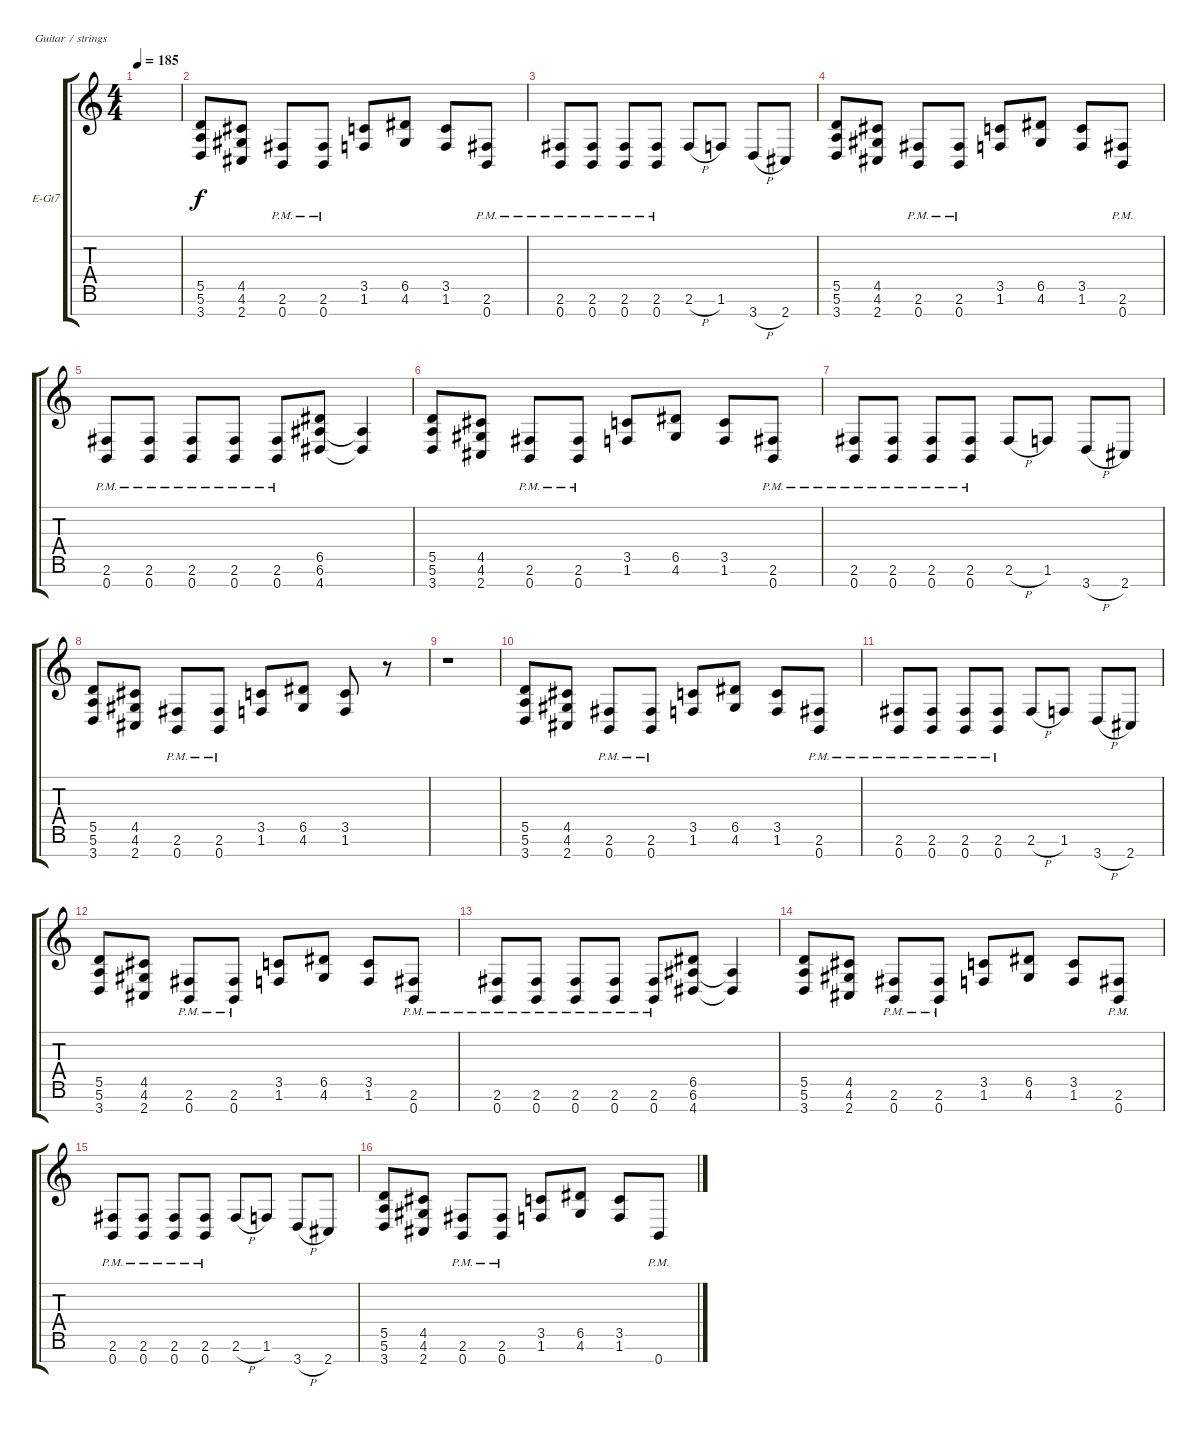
\defaultSystemsLayout 4
\bracketExtendMode groupsimilarinstruments
\firstSystemTrackNameOrientation horizontal
\otherSystemsTrackNameOrientation horizontal
\track ("Rhythm Guitar" "E-Gt7") {instrument overdrivenguitar}
\staff {score tabs}
\tuning (E4 B3 G3 D3 A2 E2 B1)
\ts (4 4)
\tempo 185
\clef g2
\ks c
|
(3.7 5.6 5.5).8 (4.6 2.7 4.5).8 (0.7{pm} 2.6{pm}).8 (0.7{pm} 2.6{pm}).8 (1.6 3.5).8 (4.6 6.5).8 (1.6 3.5).8 (0.7{pm} 2.6{pm}).8 |
(0.7{pm} 2.6{pm}).8 (0.7{pm} 2.6{pm}).8 (0.7{pm} 2.6{pm}).8 (0.7{pm} 2.6{pm}).8 2.6{h}.8 1.6.8 3.7{h}.8 2.7.8 |
(3.7 5.6 5.5).8 (4.6 2.7 4.5).8 (0.7{pm} 2.6{pm}).8 (0.7{pm} 2.6{pm}).8 (1.6 3.5).8 (4.6 6.5).8 (1.6 3.5).8 (0.7{pm} 2.6{pm}).8 |
(0.7{pm} 2.6{pm}).8 (0.7{pm} 2.6{pm}).8 (0.7{pm} 2.6{pm}).8 (0.7{pm} 2.6{pm}).8 (0.7{pm} 2.6{pm}).8 (4.7 6.6 6.5).8 (6.6{t} 4.7{t}).4 |
(3.7 5.6 5.5).8 (4.6 2.7 4.5).8 (0.7{pm} 2.6{pm}).8 (0.7{pm} 2.6{pm}).8 (1.6 3.5).8 (4.6 6.5).8 (1.6 3.5).8 (0.7{pm} 2.6{pm}).8 |
(0.7{pm} 2.6{pm}).8 (0.7{pm} 2.6{pm}).8 (0.7{pm} 2.6{pm}).8 (0.7{pm} 2.6{pm}).8 2.6{h}.8 1.6.8 3.7{h}.8 2.7.8 |
(3.7 5.6 5.5).8 (4.6 2.7 4.5).8 (0.7{pm} 2.6{pm}).8 (0.7{pm} 2.6{pm}).8 (1.6 3.5).8 (4.6 6.5).8 (1.6 3.5).8 r.8 |
r.1 |
(3.7 5.6 5.5).8 (4.6 2.7 4.5).8 (0.7{pm} 2.6{pm}).8 (0.7{pm} 2.6{pm}).8 (1.6 3.5).8 (4.6 6.5).8 (1.6 3.5).8 (0.7{pm} 2.6{pm}).8 |
(0.7{pm} 2.6{pm}).8 (0.7{pm} 2.6{pm}).8 (0.7{pm} 2.6{pm}).8 (0.7{pm} 2.6{pm}).8 2.6{h}.8 1.6.8 3.7{h}.8 2.7.8 |
(3.7 5.6 5.5).8 (4.6 2.7 4.5).8 (0.7{pm} 2.6{pm}).8 (0.7{pm} 2.6{pm}).8 (1.6 3.5).8 (4.6 6.5).8 (1.6 3.5).8 (0.7{pm} 2.6{pm}).8 |
(0.7{pm} 2.6{pm}).8 (0.7{pm} 2.6{pm}).8 (0.7{pm} 2.6{pm}).8 (0.7{pm} 2.6{pm}).8 (0.7{pm} 2.6{pm}).8 (4.7 6.6 6.5).8 (6.6{t} 4.7{t}).4 |
(3.7 5.6 5.5).8 (4.6 2.7 4.5).8 (0.7{pm} 2.6{pm}).8 (0.7{pm} 2.6{pm}).8 (1.6 3.5).8 (4.6 6.5).8 (1.6 3.5).8 (0.7{pm} 2.6{pm}).8 |
(0.7{pm} 2.6{pm}).8 (0.7{pm} 2.6{pm}).8 (0.7{pm} 2.6{pm}).8 (0.7{pm} 2.6{pm}).8 2.6{h}.8 1.6.8 3.7{h}.8 2.7.8 |
(3.7 5.6 5.5).8 (4.6 2.7 4.5).8 (0.7{pm} 2.6{pm}).8 (0.7{pm} 2.6{pm}).8 (1.6 3.5).8 (4.6 6.5).8 (1.6 3.5).8 0.7{pm}.8
